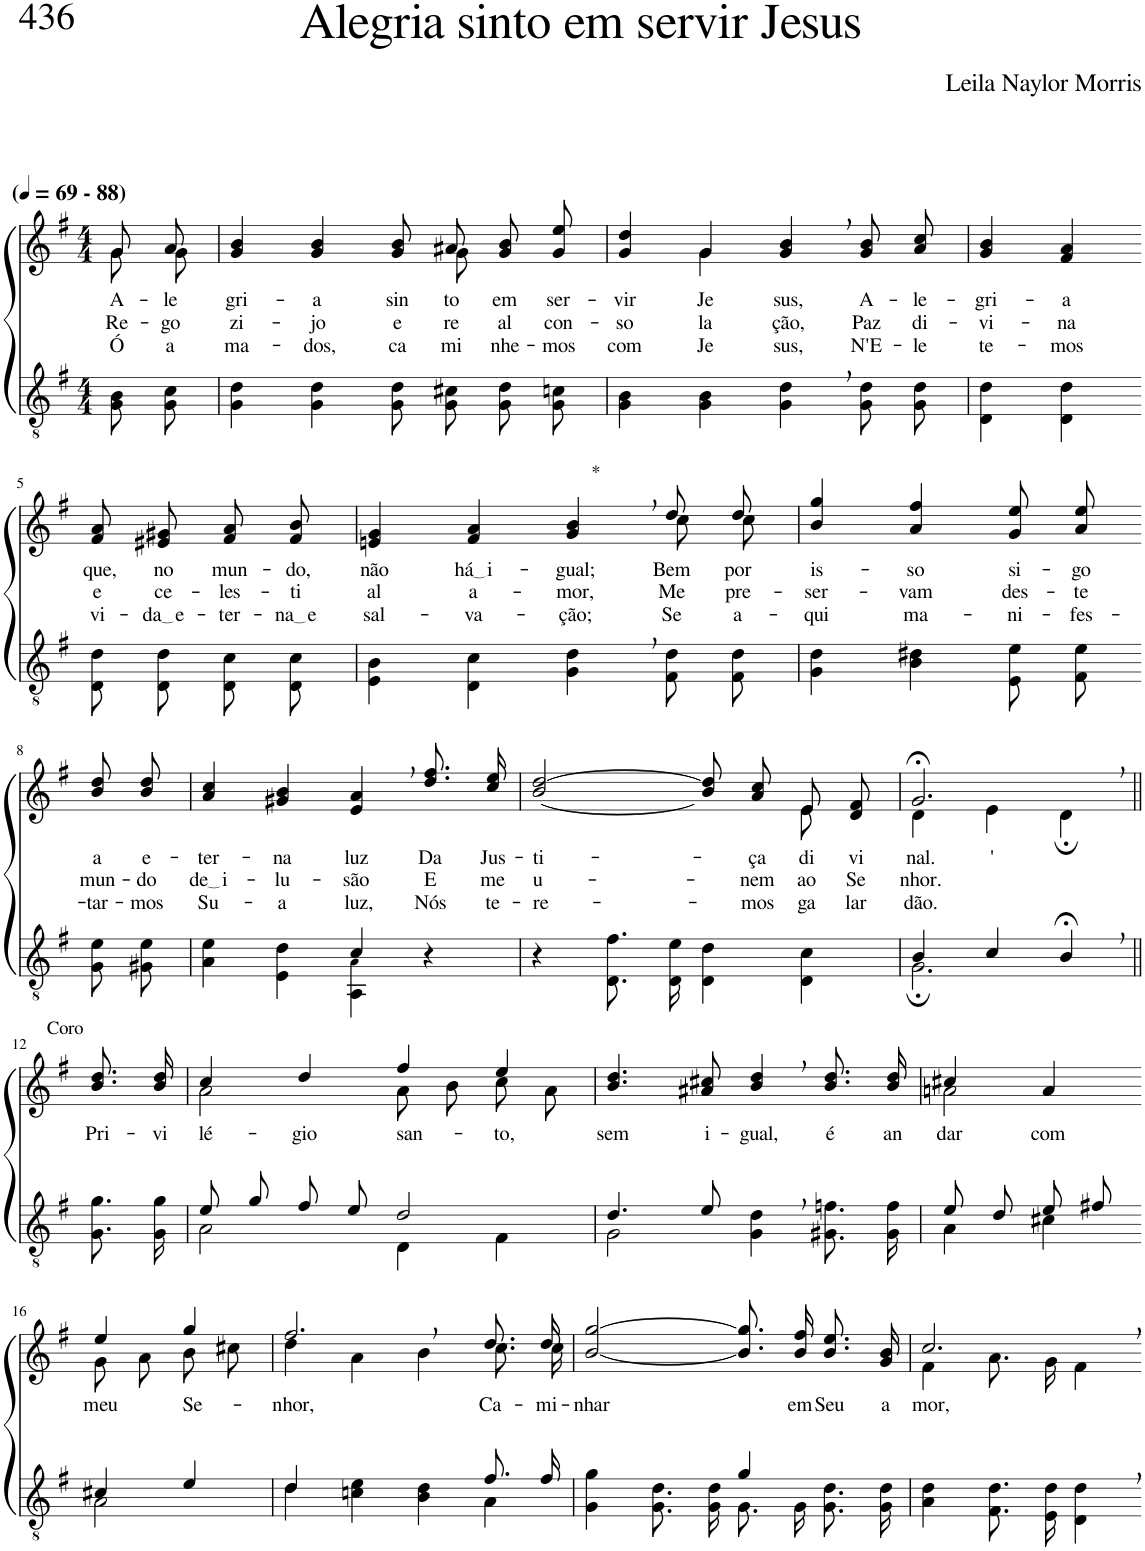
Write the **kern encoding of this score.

**kern	**kern	**text	**text	**text
*part2	*part1	*part1	*part1	*part1
*staff2	*staff1	*staff1	*staff1	*staff1
*I"Parte III e IV	*I"Parte I e II	*	*	*
*clefGv2	*clefG2	*	*	*
*Trd3c5	*Trd3c5	*	*	*
*k[f#]	*k[f#]	*	*	*
*M4/4	*M4/4	*	*	*
*MM69	*MM69	*	*	*
=1	=1	=1	=1	=1
*	*^	*	*	*
!	!LO:TX:a:B:t=(	!	!	!	!
!	!LO:TX:a:B:t=- 88)	!	!	!	!
!	!	!	!LO:LY:b	!LO:LY:b	!LO:LY:b
8G/ 8B/L	8g/L	8g\L	A-	Re-	Ó
!	!	!	!LO:LY:b	!LO:LY:b	!LO:LY:b
8G/ 8c/J	8a/J	8g\J	-le-	-go-	a-
=2	=2	=2	=2	=2	=2
!	!	!	!LO:LY:b	!LO:LY:b	!LO:LY:b
4G\ 4d\	4g/ 4b/	8ryy	-gri-	-zi-	-ma-
!	!	!	!LO:LY:b	!LO:LY:b	!LO:LY:b
*	*v	*v	*	*	*
4G\ 4d\	4g/ 4b/	-a	-jo	-dos,
!	!	!LO:LY:b	!LO:LY:b	!LO:LY:b
8G/ 8d/L	8g/ 8b/L	sin-	e	ca-
*	*^	*	*	*
!	!	!	!LO:LY:b	!LO:LY:b	!LO:LY:b
8G/ 8c#X/J	8a#X/J	8g\	-to	re-	-mi-
!	!	!	!LO:LY:b	!LO:LY:b	!LO:LY:b
8G/ 8d/L	8g\ 8b\L	4ryy	em	-al	-nhe-
!	!	!	!LO:LY:b	!LO:LY:b	!LO:LY:b
8G/ 8cn/J	8g\ 8ee\J	.	ser-	con-	-mos
=3	=3	=3	=3	=3	=3
!	!	!	!LO:LY:b	!LO:LY:b	!LO:LY:b
4G\ 4B\	4g/ 4dd/	4ryy	-vir	-so-	com
!	!	!	!LO:LY:b	!LO:LY:b	!LO:LY:b
4G\ 4B\	4g/	4g\	Je-	-la-	Je-
!	!	!	!LO:LY:b	!LO:LY:b	!LO:LY:b
4G\, 4d\,	4g/, 4b/,	2ryy	-sus,	-ção,	-sus,
!	!	!	!LO:LY:b	!LO:LY:b	!LO:LY:b
8G\ 8d\L	8g/ 8b/L	.	A-	Paz	N'E-
!	!	!	!LO:LY:b	!LO:LY:b	!LO:LY:b
8G\ 8d\J	8a/ 8cc/J	.	-le-	di-	-le
*	*v	*v	*	*	*
=4	=4	=4	=4	=4
!	!	!LO:LY:b	!LO:LY:b	!LO:LY:b
4D\ 4d\	4g/ 4b/	-gri-	-vi-	te-
!	!	!LO:LY:b	!LO:LY:b	!LO:LY:b
4D\ 4d\	4f#/ 4a/	-a	-na	-mos
!!LO:LB:g=z
=5-	=5-	=5-	=5-	=5-
!	!	!LO:LY:b	!LO:LY:b	!LO:LY:b
8D/ 8d/L	8f#/ 8a/L	que,	e	vi-
!	!	!LO:LY:b	!LO:LY:b	!LO:LY:b
8D/ 8d/J	8e#X/ 8g#X/J	no	ce-	da e
!	!	!LO:LY:b	!LO:LY:b	!LO:LY:b
8D/ 8c/L	8f#/ 8a/L	mun-	-les-	-ter-
!	!	!LO:LY:b	!LO:LY:b	!LO:LY:b
8D/ 8c/J	8f#/ 8b/J	-do,	-ti-	na e
=6	=6	=6	=6	=6
*	*^	*	*	*
!	!	!	!LO:LY:b	!LO:LY:b	!LO:LY:b
4E\ 4B\	2.ryy	4en/ 4g/	não	-al	-sal-
!	!	!	!LO:LY:b	!LO:LY:b	!LO:LY:b
4D\ 4c\	.	4f#/ 4a/	há i	a-	-va-
!	!	!LO:TX:a:t=*	!	!	!
!	!	!	!LO:LY:b	!LO:LY:b	!LO:LY:b
4G\, 4d\,	.	4g/ 4b/	-gual;	-mor,	-ção;
!	!	!	!LO:LY:b	!LO:LY:b	!LO:LY:b
8F#/ 8d/L	8cc\L	8dd/L	-Bem	Me	Se
!	!	!	!LO:LY:b	!LO:LY:b	!LO:LY:b
8F#/ 8d/J	8cc\J	8dd/J	por	pre-	a-
=7	=7	=7	=7	=7	=7
!	!	!	!LO:LY:b	!LO:LY:b	!LO:LY:b
*	*v	*v	*	*	*
4G\ 4d\	4b/ 4gg/	is-	-ser-	-qui
!	!	!LO:LY:b	!LO:LY:b	!LO:LY:b
4B\ 4d#X\	4a/ 4ff#/	-so	-vam	ma-
!	!	!LO:LY:b	!LO:LY:b	!LO:LY:b
8E/ 8e/L	8g\ 8ee\L	si-	des-	-ni-
!	!	!LO:LY:b	!LO:LY:b	!LO:LY:b
8F#/ 8e/J	8a\ 8ee\J	-go	-te	-fes-
!!LO:LB:g=z
=8-	=8-	=8-	=8-	=8-
!	!	!LO:LY:b	!LO:LY:b	!LO:LY:b
8G\ 8e\L	8b\ 8dd\L	a	mun-	-tar-
!	!	!LO:LY:b	!LO:LY:b	!LO:LY:b
8G#X\ 8e\J	8b\ 8dd\J	e-	-do	-mos
=9	=9	=9	=9	=9
*^	*	*	*	*
!	!	!	!LO:LY:b	!LO:LY:b	!LO:LY:b
2ryy	4A\ 4e\	4a/ 4cc/	-ter-	de i	Su-
!	!	!	!LO:LY:b	!LO:LY:b	!LO:LY:b
.	4E\ 4d\	4g#X/ 4b/	-na	-lu-	-a
!	!	!	!LO:LY:b	!LO:LY:b	!LO:LY:b
4c/	4AA\ 4A!\	4e/, 4a/,	luz	-são	luz,
!	!	!	!LO:LY:b	!LO:LY:b	!LO:LY:b
4r	4ryy	8.dd\ 8.ff#\L	Da	E	Nós
!	!	!	!LO:LY:b	!LO:LY:b	!LO:LY:b
.	.	16cc\ 16ee\Jk	Jus-	me	te-
*v	*v	*	*	*	*
=10	=10	=10	=10	=10
!	!	!LO:LY:b	!LO:LY:b	!LO:LY:b
*	*^	*	*	*
4r	[2b/ [2dd/	2.ryy	-ti-	u-	-re-
8.D/ 8.f#/L	.	.	.	.	.
16D/ 16e/Jk	.	.	.	.	.
4D\ 4d\	8b]\ 8dd]\L	.	.	.	.
!	!	!	!LO:LY:b	!LO:LY:b	!LO:LY:b
.	8a\ 8cc\J	.	-ça	-nem	-mos
!	!	!	!LO:LY:b	!LO:LY:b	!LO:LY:b
4D\ 4c\	8e/L	8e\	di-	ao	ga-
!	!	!	!LO:LY:b	!LO:LY:b	!LO:LY:b
.	8d/ 8f#/J	8ryy	-vi-	Se-	-lar-
=11	=11	=11	=11	=11	=11
*^	*	*	*	*	*
!	!	!	!	!LO:LY:b	!LO:LY:b	!LO:LY:b
4B/	2.G;\	2.g;<,/	4d\	-nal.	-nhor.	-dão.
!	!	!	!	!LO:LY:b	!	!
4c/	.	.	4e\	'	.	.
4B;<,/	.	.	4d;\	.	.	.
*v	*v	*	*	*	*	*
!!LO:LB:g=z
=12||	=12||	=12||	=12||	=12||	=12||
!	!LO:TX:a:t=Coro	!	!	!	!
!	!	!	!LO:LY:b	!	!
*	*v	*v	*	*	*
8.G\ 8.g\L	8.b\ 8.dd\L	Pri-	.	.
!	!	!LO:LY:b	!	!
16G\ 16g\Jk	16b\ 16dd\Jk	-vi-	.	.
=13	=13	=13	=13	=13
*^	*^	*	*	*
!	!	!	!	!LO:LY:b	!	!
8e/L	2A\	4cc/	2a\	-lé-	.	.
8g/J	.	.	.	.	.	.
!	!	!	!	!LO:LY:b	!	!
8f#/L	.	4dd/	.	-gio	.	.
8e/J	.	.	.	.	.	.
!	!	!	!	!LO:LY:b	!	!
2d/	4D\	4ff#/	8a\L	san-	.	.
.	.	.	8b\J	.	.	.
!	!	!	!	!LO:LY:b	!	!
.	4F#\	4ee/	8cc\L	-to,	.	.
.	.	.	8a\J	.	.	.
=14	=14	=14	=14	=14	=14	=14
!	!	!	!	!LO:LY:b	!	!
*	*	*v	*v	*	*	*
4.d/	2G\	4.b/ 4.dd/	sem	.	.
!	!	!	!LO:LY:b	!	!
8e/	.	8a#X/ 8cc#X/	i-	.	.
!	!	!	!LO:LY:b	!	!
4ryy	4G\ 4d\	4b/, 4dd/,	-gual,	.	.
!	!	!	!LO:LY:b	!	!
4ryy	8.G#X\ 8.fn\L	8.b\ 8.dd\L	é	.	.
!	!	!	!LO:LY:b	!	!
.	16G#\ 16f\Jk	16b\ 16dd\Jk	an-	.	.
=15	=15	=15	=15	=15	=15
*	*	*^	*	*	*
!	!	!	!	!LO:LY:b	!	!
8e/L	4A\	4cc#X/	2an\	-dar	.	.
8d/J	.	.	.	.	.	.
!	!	!	!	!LO:LY:b	!	!
8e/L	4c#X\	4a/	.	com	.	.
8f#X/J	.	.	.	.	.	.
!!LO:LB:g=z	!!
=16-	=16-	=16-	=16-	=16-	=16-	=16-
!	!	!	!	!LO:LY:b	!	!
4c#X/	2A\	4ee/	8g\L	meu	.	.
.	.	.	8a\J	.	.	.
!	!	!	!	!LO:LY:b	!	!
4e/	.	4gg/	8b\L	Se-	.	.
.	.	.	8cc#X\J	.	.	.
=17	=17	=17	=17	=17	=17	=17
!	!	!	!	!LO:LY:b	!	!
4d/	4d\	2.ff#,/	4dd\	-nhor,	.	.
4ryy	4cn\ 4e\	.	4a\	.	.	.
4ryy	4B\ 4d\	.	4b\	.	.	.
!	!	!	!	!LO:LY:b	!	!
8.f#/L	4A\	8.dd/L	8.cc\L	Ca-	.	.
!	!	!	!	!LO:LY:b	!	!
16f#/Jk	.	16dd/Jk	16cc\Jk	-mi-	.	.
=18	=18	=18	=18	=18	=18	=18
!	!	!	!	!LO:LY:b	!	!
*	*	*v	*v	*	*	*
2ryy	4G\ 4g\	[2b/ [2gg/	-nhar	.	.
.	8.G\ 8.d\L	.	.	.	.
.	16G\ 16d\Jk	.	.	.	.
4g/	8.G\L	8.b]\ 8.gg]\L	.	.	.
!	!	!	!LO:LY:b	!	!
.	16G\Jk	16b\ 16ff#\Jk	em	.	.
!	!	!	!LO:LY:b	!	!
4ryy	8.G\ 8.d\L	8.b\ 8.ee\L	Seu	.	.
!	!	!	!LO:LY:b	!	!
.	16G\ 16d\Jk	16g\ 16b\Jk	a-	.	.
=19	=19	=19	=19	=19	=19
*	*	*^	*	*	*
!	!	!	!	!LO:LY:b	!	!
*v	*v	*	*	*	*	*
4A\ 4d\	2.cc,/	4f#\	-mor,	.	.
8.F#/ 8.d/L	.	8.a\L	.	.	.
16E/ 16d/Jk	.	16g\Jk	.	.	.
4D\, 4d\,	.	4f#\	.	.	.
*	*v	*v	*	*	*
=-	=-	=-	=-	=-
*-	*-	*-	*-	*-
